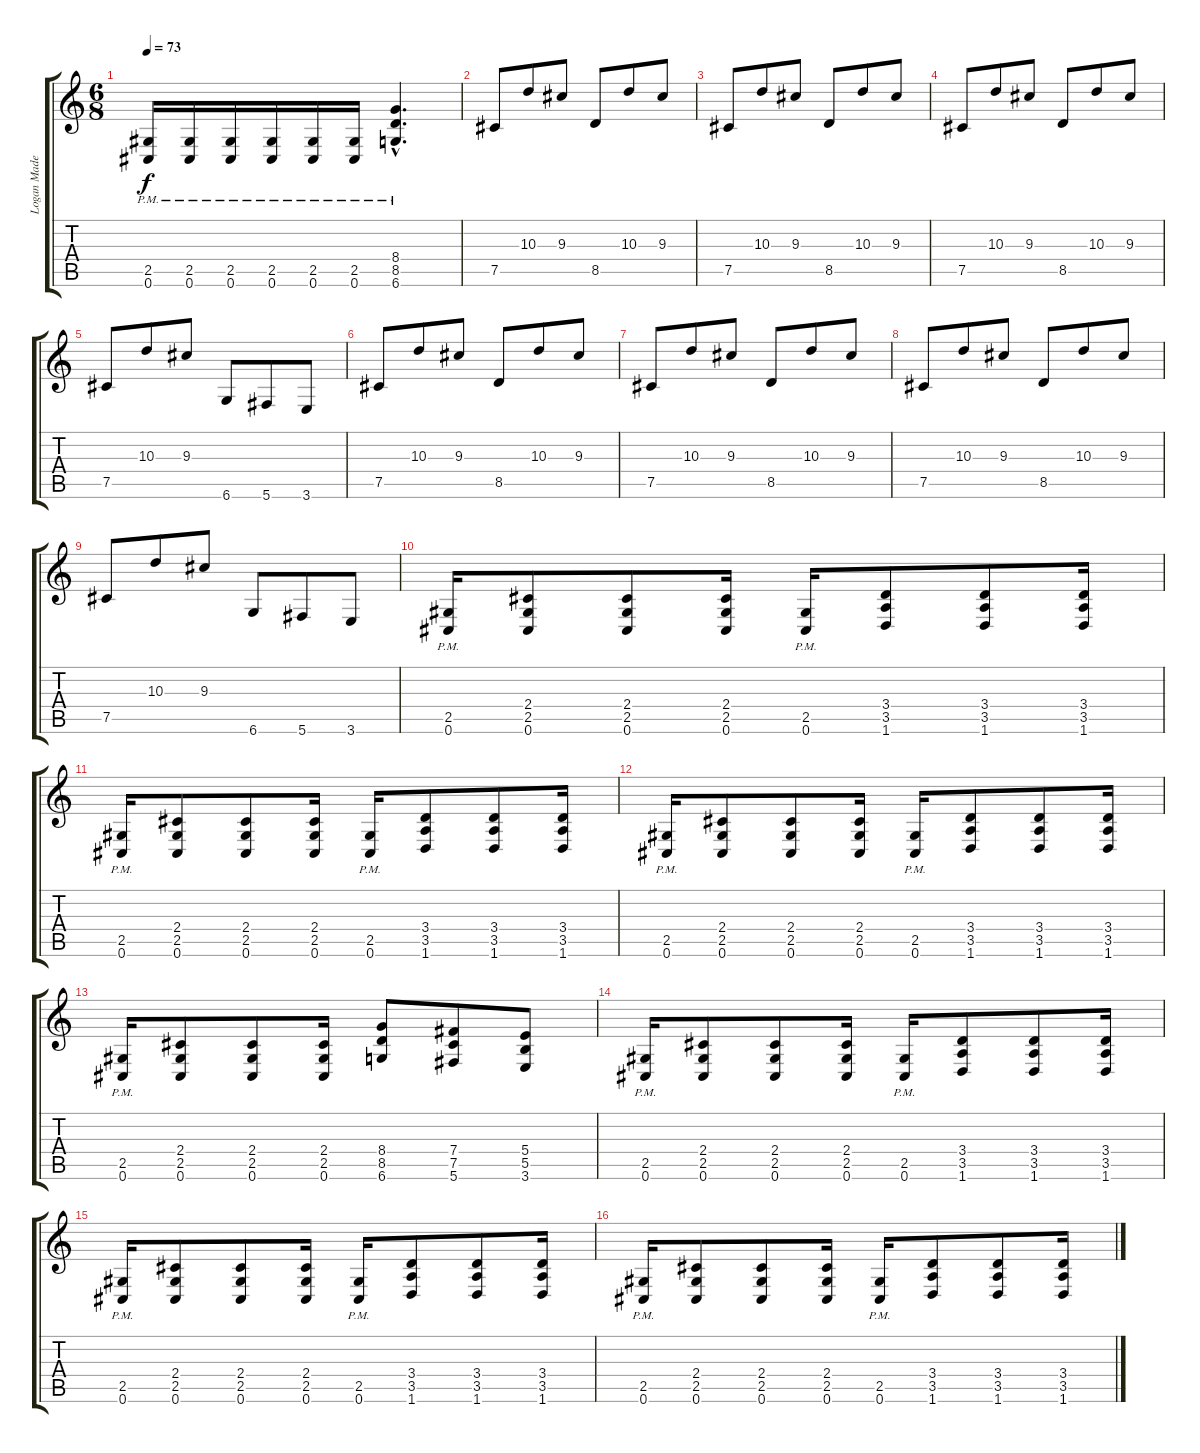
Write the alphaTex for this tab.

\track ("Logan Mader" "Logan Made") {instrument distortionguitar}
\staff {score tabs}
\tuning (Db4 Ab3 E3 B2 Gb2 Db2) {hide}
\ts (6 8)
\tempo 73
\clef g2
\ks c
(2.5{pm} 0.6{pm}).16{dy f} (2.5{pm} 0.6{pm}).16 (2.5{pm} 0.6{pm}).16 (2.5{pm} 0.6{pm}).16 (2.5{pm} 0.6{pm}).16 (2.5{pm} 0.6{pm}).16 (8.4{hac pm} 8.5{hac pm} 6.6{hac pm}).4{d} |
7.5.8{volume 10} 10.3.8 9.3.8 8.5.8 10.3.8 9.3.8 |
7.5.8 10.3.8 9.3.8 8.5.8 10.3.8 9.3.8 |
7.5.8 10.3.8 9.3.8 8.5.8 10.3.8 9.3.8 |
7.5.8 10.3.8 9.3.8 6.6.8 5.6.8 3.6.8 |
7.5.8 10.3.8 9.3.8 8.5.8 10.3.8 9.3.8 |
7.5.8 10.3.8 9.3.8 8.5.8 10.3.8 9.3.8 |
7.5.8 10.3.8 9.3.8 8.5.8 10.3.8 9.3.8 |
7.5.8 10.3.8 9.3.8 6.6.8 5.6.8 3.6.8 |
(2.5{pm} 0.6{pm}).16{volume 14} (2.4 2.5 0.6).8 (2.4 2.5 0.6).8 (2.4 2.5 0.6).16 (2.5{pm} 0.6{pm}).16 (3.4 3.5 1.6).8 (3.4 3.5 1.6).8 (3.4 3.5 1.6).16 |
(2.5{pm} 0.6{pm}).16 (2.4 2.5 0.6).8 (2.4 2.5 0.6).8 (2.4 2.5 0.6).16 (2.5{pm} 0.6{pm}).16 (3.4 3.5 1.6).8 (3.4 3.5 1.6).8 (3.4 3.5 1.6).16 |
(2.5{pm} 0.6{pm}).16 (2.4 2.5 0.6).8 (2.4 2.5 0.6).8 (2.4 2.5 0.6).16 (2.5{pm} 0.6{pm}).16 (3.4 3.5 1.6).8 (3.4 3.5 1.6).8 (3.4 3.5 1.6).16 |
(2.5{pm} 0.6{pm}).16 (2.4 2.5 0.6).8 (2.4 2.5 0.6).8 (2.4 2.5 0.6).16 (8.4 8.5 6.6).8 (7.4 7.5 5.6).8 (5.4 5.5 3.6).8 |
(2.5{pm} 0.6{pm}).16 (2.4 2.5 0.6).8 (2.4 2.5 0.6).8 (2.4 2.5 0.6).16 (2.5{pm} 0.6{pm}).16 (3.4 3.5 1.6).8 (3.4 3.5 1.6).8 (3.4 3.5 1.6).16 |
(2.5{pm} 0.6{pm}).16 (2.4 2.5 0.6).8 (2.4 2.5 0.6).8 (2.4 2.5 0.6).16 (2.5{pm} 0.6{pm}).16 (3.4 3.5 1.6).8 (3.4 3.5 1.6).8 (3.4 3.5 1.6).16 |
(2.5{pm} 0.6{pm}).16 (2.4 2.5 0.6).8 (2.4 2.5 0.6).8 (2.4 2.5 0.6).16 (2.5{pm} 0.6{pm}).16 (3.4 3.5 1.6).8 (3.4 3.5 1.6).8 (3.4 3.5 1.6).16
